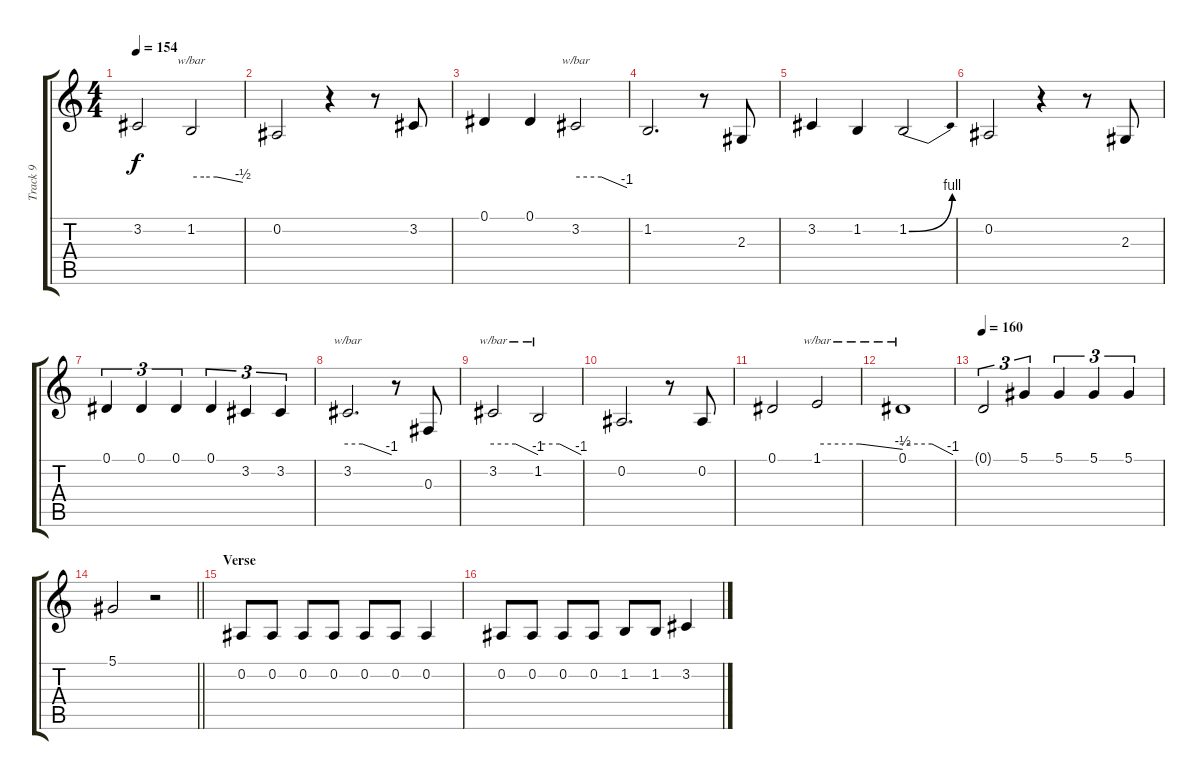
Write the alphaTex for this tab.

\track ("Track 9" "Track 9") {instrument lead2sawtooth}
\staff {score tabs}
\tuning (Eb4 Bb3 Gb3 Db3 Ab2 Eb2) {hide}
\ts (4 4)
\tempo 154
\clef g2
\ks c
3.2.2{dy f} 1.2.2{tbe (custom default 0 0 15 0 30 0 60 -2)} |
0.2.2 r.4 r.8 3.2.8 |
0.1.4 0.1.4 3.2.2{tbe (custom default 0 0 30 0 60 -4)} |
1.2.2{d} r.8 2.3.8 |
3.2.4 1.2.4 1.2{be (bend 0 0 60 4)}.2 |
0.2.2 r.4 r.8 2.3.8 |
0.1.4{tu (3 2)} 0.1.4{tu (3 2)} 0.1.4{tu (3 2)} 0.1.4{tu (3 2)} 3.2.4{tu (3 2)} 3.2.4{tu (3 2)} |
3.2.2{d tbe (custom default 0 0 20 0 60 -4)} r.8 0.3.8 |
3.2.2{tbe (custom default 0 0 30 0 60 -4)} 1.2.2{tbe (custom default 0 0 30 0 60 -4)} |
0.2.2{d} r.8 0.2.8 |
0.1.2 1.1.2{tbe (custom default 0 0 30 0 60 -2)} |
0.1.1{tbe (custom default 0 0 35 0 60 -4)} |
\tempo 160
0.1{t}.2{tu (3 2)} 5.1.4{tu (3 2)} 5.1.4{tu (3 2)} 5.1.4{tu (3 2)} 5.1.4{tu (3 2)} |
\barLineRight lightlight
5.1.2 r.2 |
\section ("" "Verse")
0.2.8 0.2.8 0.2.8 0.2.8 0.2.8 0.2.8 0.2.4 |
0.2.8 0.2.8 0.2.8 0.2.8 1.2.8 1.2.8 3.2.4
